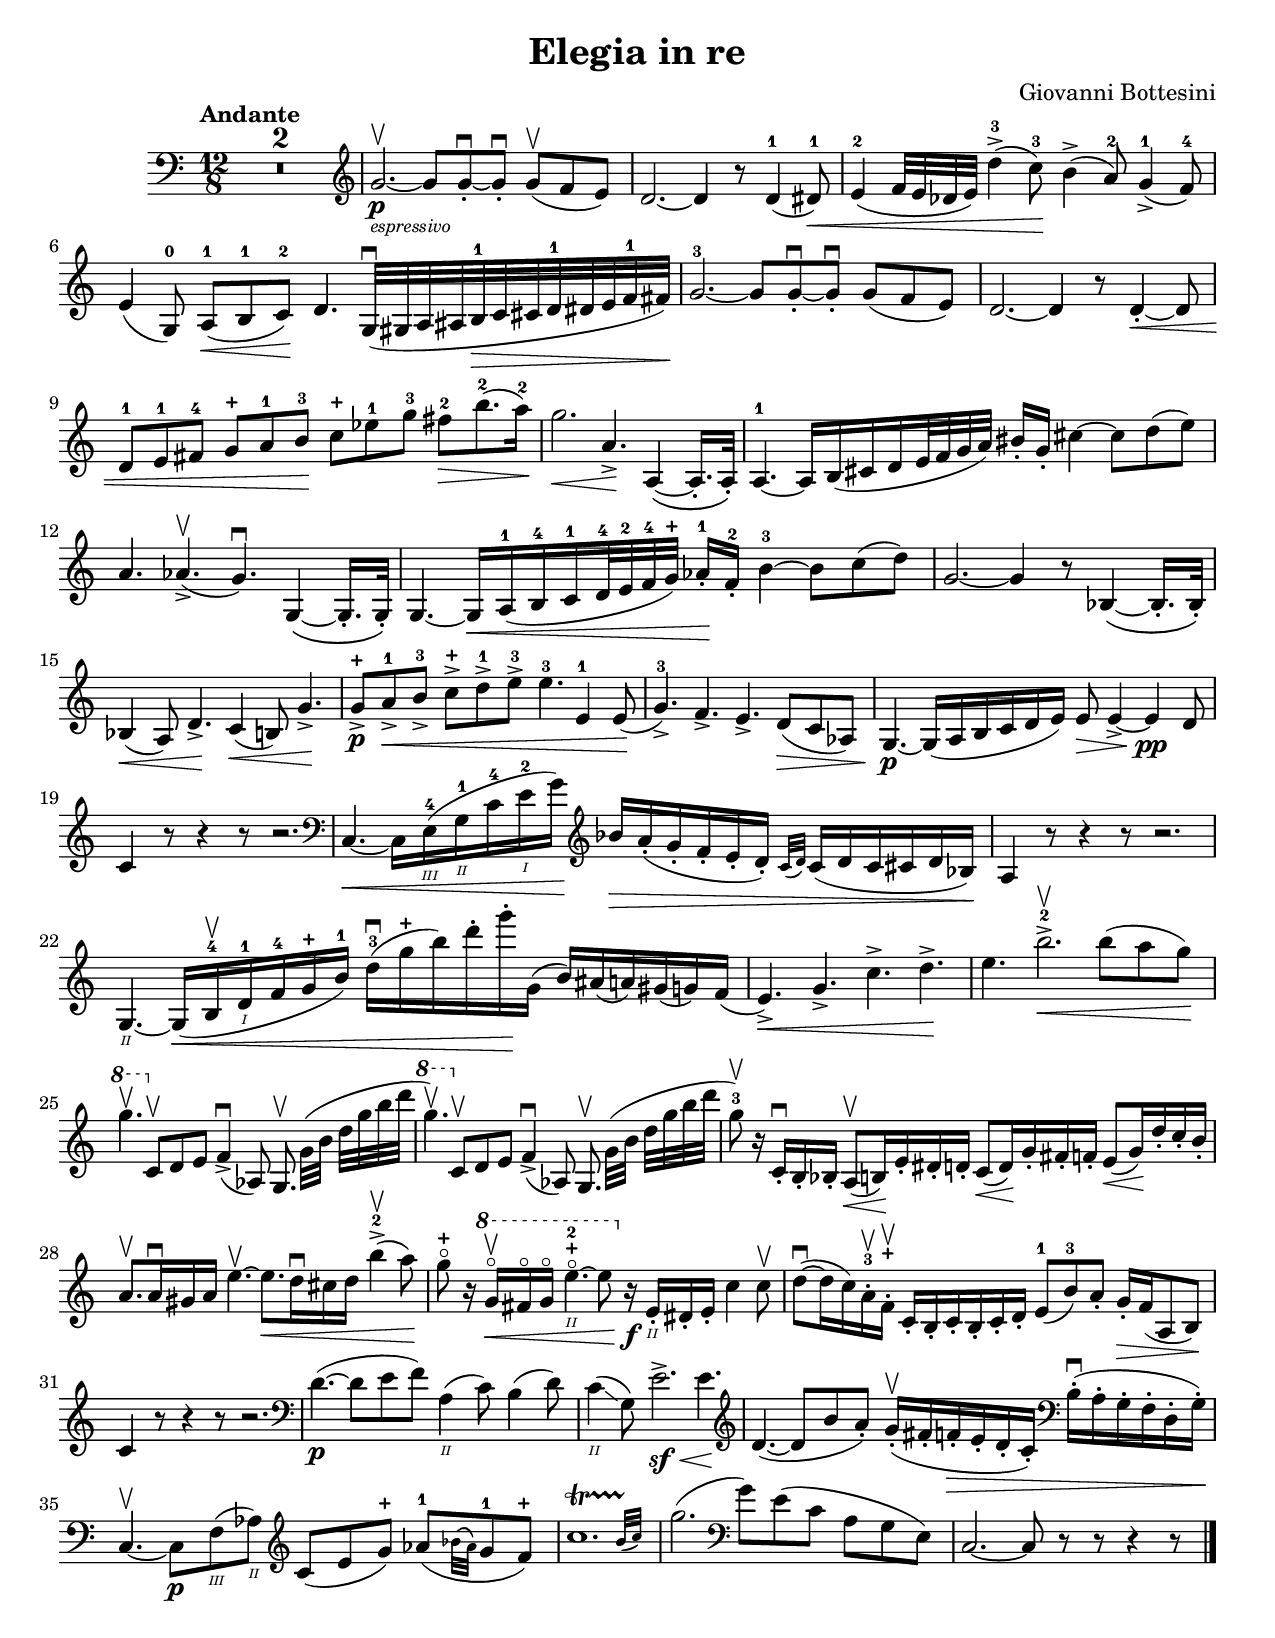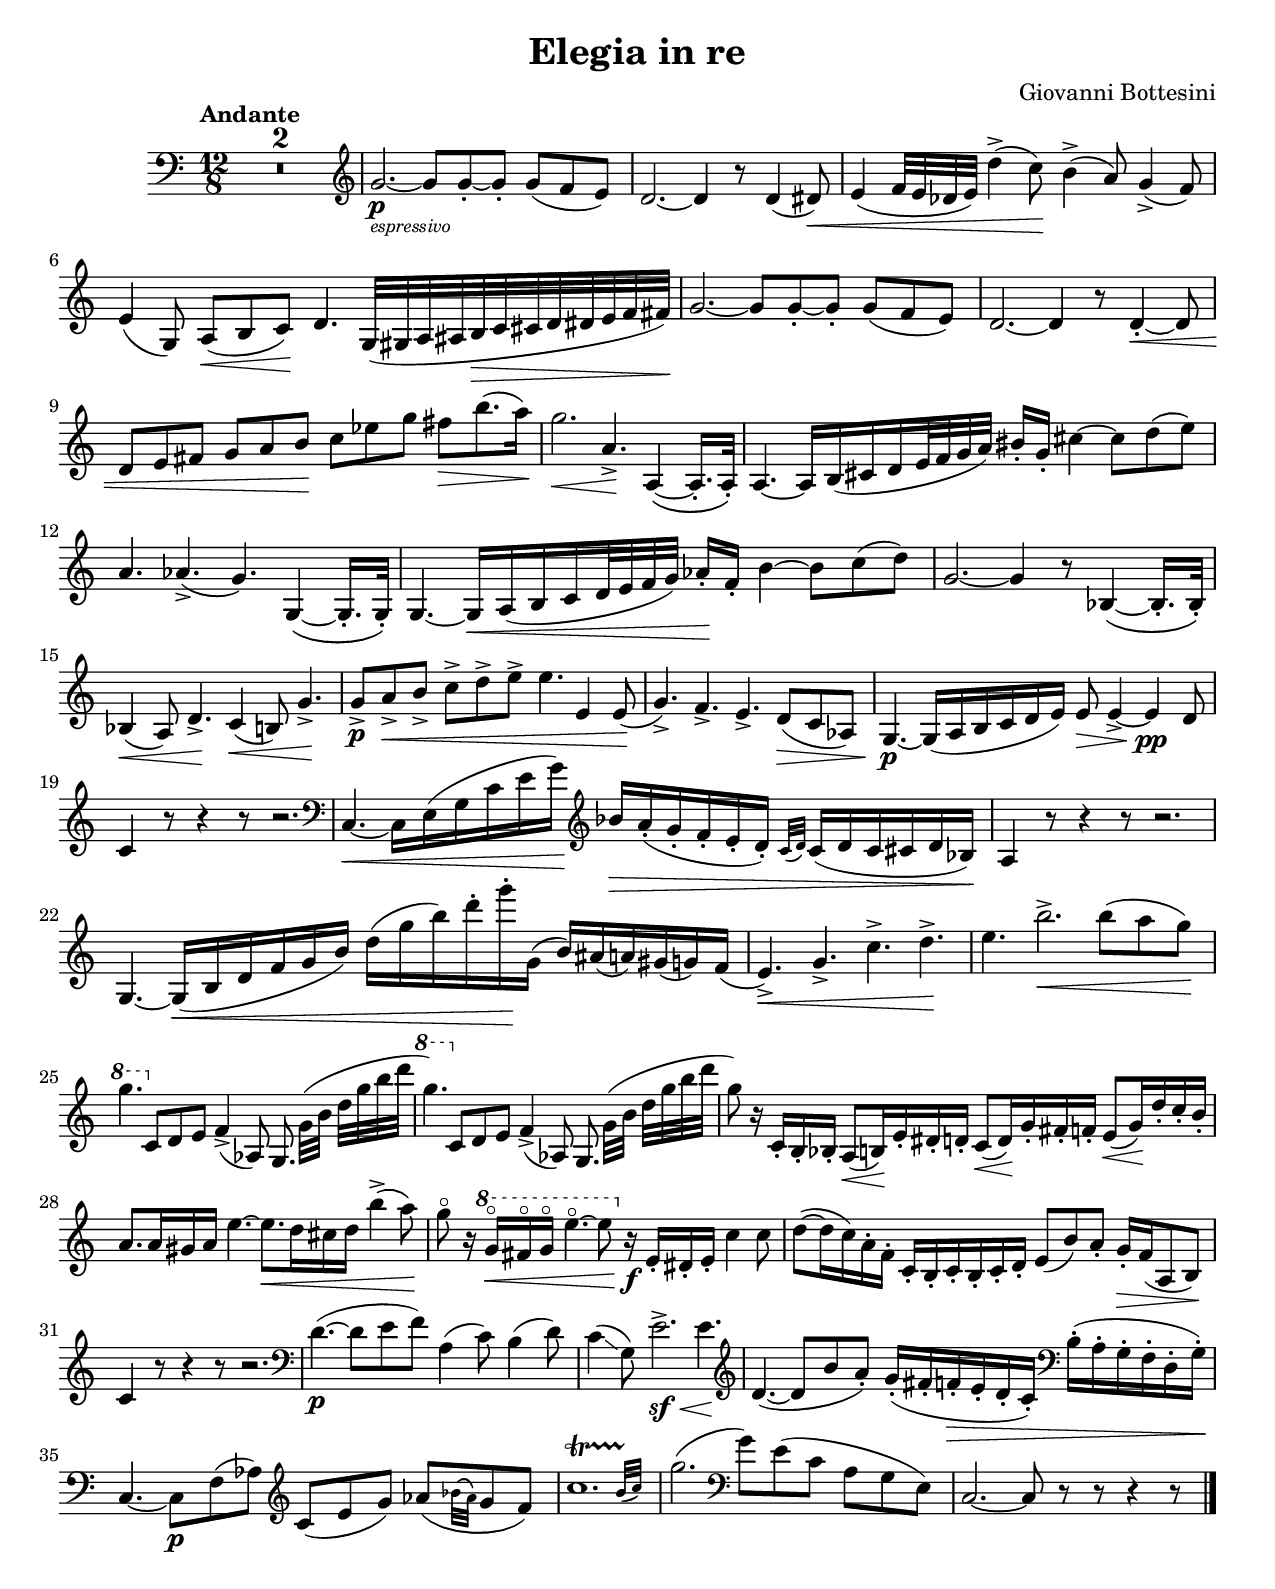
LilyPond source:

\version "2.24.3"

%\include "bass/solo-tuning.ly"

\header {
  title = "Elegia in re"
  composer = "Giovanni Bottesini"
  %meter = \soloTuning
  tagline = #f
}

\paper {
  #(set-paper-size "letter")
}

plus = \finger \markup \fontsize #6 "+"

solonotes = \relative {
  \autoBreaksOff
  \tempo Andante
  \time 12/8
  \clef bass
  \key c \major
  \compressMMRests R4.*8
  \clef "treble" g'2.\p_\markup { \tiny \italic "espressivo" }\upbow~ g8 g-.\downbow~ 8-.\downbow g\upbow (f e)
  | d2.~ 4 r8 d4-1 (dis8-1)\<
  | e4-2 (f32 e des e) d'4\accent-3 (c8-3)\! b4\accent (a8-2) g4\accent-1 (f8-4) \break
  | e4 (g,8-0) a-1\< (b-1 c-2)\! d4. g,32\downbow (gis a ais b-1\> c cis d-1 dis e f-1 fis) \!
  | g2.-3~ 8 g-.\downbow~ g-.\downbow g (f e)
  | d2.~ 4 r8 d4-.\<~ 8 \break
  | d8-1 e-1 fis-4 g-\plus a-1 b-3\! c-\plus ees-1 g-3 fis-2\> b8.-2 (a16-2) \!
  | g2.\< a,4.\accent\! a,4~ \(a16.-. a32-.\)
  | a4.-1~16 b (cis d e32 f g a) bis16-. g-. cis4~ 8 d (e) \break
  | a,4. aes\accent\upbow (g\downbow) g,4~\(g16.-. g32-.\)
  | g4.~16\< a-1 (b-4 c-1 d32-4 e-2 f-4 g-\plus) aes16-.-1 \! f-.-2 b4-3~ 8 c (d)
  | g,2.~4 r8 bes,4~\(16.-. bes32-.\) \break
  | bes4\< (a8) d4.\accent\! c4\< (b8) g'4.\accent\!
  | g8\p\accent-\plus a\accent\<-1 b\accent-3 c\accent-\plus d\accent-1 e\accent-3 e4.-3 e,4-1 e8 \! (
  | g4.\accent-3) f\accent e\accent  d8\> (c aes)
  | g4.\p~ 16 (a b c d e) e8\> e4\accent~4\pp d8 \break
  | c4 r8 r4 r8 r2.
  | \clef bass c,4.\<~ c16 e-4\3 (g-1\2 c-4 e-2\1 g)\! \clef treble bes\> a-. (g-. f-. e-. d-.) \grace { c32 (d) } c16 (d c cis d bes) \!
  | a4 r8 r4 r8 r2. \break
  | g4.\2~ 16\< (b-4\upbow d-1\1 f-4 g-\plus b-1) d-3\downbow (g-\plus b) d-. g-.\! g,, (b) ais (a) gis (g) f (
  | e4.\accent\<) g\accent c\accent d\accent \!
  | e4. b'2.\accent-2\upbow\< b8 (a g)\! \break
  | \ottava #1 g'4.\upbow \ottava #0  c,,,8\upbow d e f4\accent\downbow (aes,8) g8.\upbow \stemDown g'32 ([b] \stemNeutral d [g b d]
  | \ottava #1 g4.\upbow)\ottava #0 c,,,8\upbow d e f4\accent\downbow (aes,8) g8.\upbow \stemDown g'32 ([b] \stemNeutral d [g b d]
  | g,8-3\upbow) r16 c,,-.\downbow b-. bes-. a8\upbow\< (b16)\! e-. dis-. d-. c8\< (d16)\! g-. fis-. f-. e8\< (g16)\! d'-. c-. b-. \break
  | a8.\upbow a16\downbow gis a e'4.\upbow~ 8.\< d16\downbow cis d b'4\accent\upbow-2 (a8) \!
  | g8^\flageolet-\plus r16 \ottava #1 g16^\flageolet\upbow\< fis^\flageolet g^\flageolet e'4.^\flageolet-\plus-2\2~ 8 \ottava #0 r16\f e,,-.\2 dis-. e-. c'4 c8\upbow
  | \stemDown d8\downbow~ (16 c) a-.-3\upbow f-.-\plus\upbow \stemNeutral c-. b-. c-. b-. c-. d-. e8-1 (b'-3) a-. g16-.\> f (a,8 b) \! \break
  | c4 r8 r4 r8 r2.
  | \clef bass d4.\p~ (8 e f) a,4\2 (c8) b4 (d8)
  | c4\2\glissando (g8) e'2.\sf\accent\< e4. \!
  | \clef treble d4.~ (8 b' a-.) g16-.\upbow (fis-. f-.\> e-. d-. c-.) \clef bass b-.\downbow (a-. g-. f-. d-. g-.) \! \break
  | c,4.\upbow~ 8\p f\3 (aes\2) \clef treble c (e g-\plus) \slurDown aes-1 [(\grace { \stemDown bes32 \(aes\) } \stemUp g8-1 \stemNeutral f-\plus]) \slurNeutral
  | \afterGrace c'1.\startTrillSpan {b32 ([c])\stopTrillSpan }
  | g'2. (\clef bass g,8) e (c a g e)
  | c2.~ 8 r r r4 r8 \fine
}

\book {
  \score {
    \new Staff {
      \romanStringNumbers
      \set stringNumberOrientations = #'(down)
      \solonotes
    }
  }
}

\book {
  \bookOutputSuffix "unedited"
  \score {
    \new Staff {
      \omit Fingering
      \override Voice.StringNumber.stencil = ##f
      \set scriptDefinitions = #(cons*
                                 `(upbow . ,(acons 'stencil #f (assoc-get 'upbow default-script-alist)))
                                 `(downbow . ,(acons 'stencil #f (assoc-get 'downbow default-script-alist)))
                                 default-script-alist)
      \solonotes
    }
  }
}
